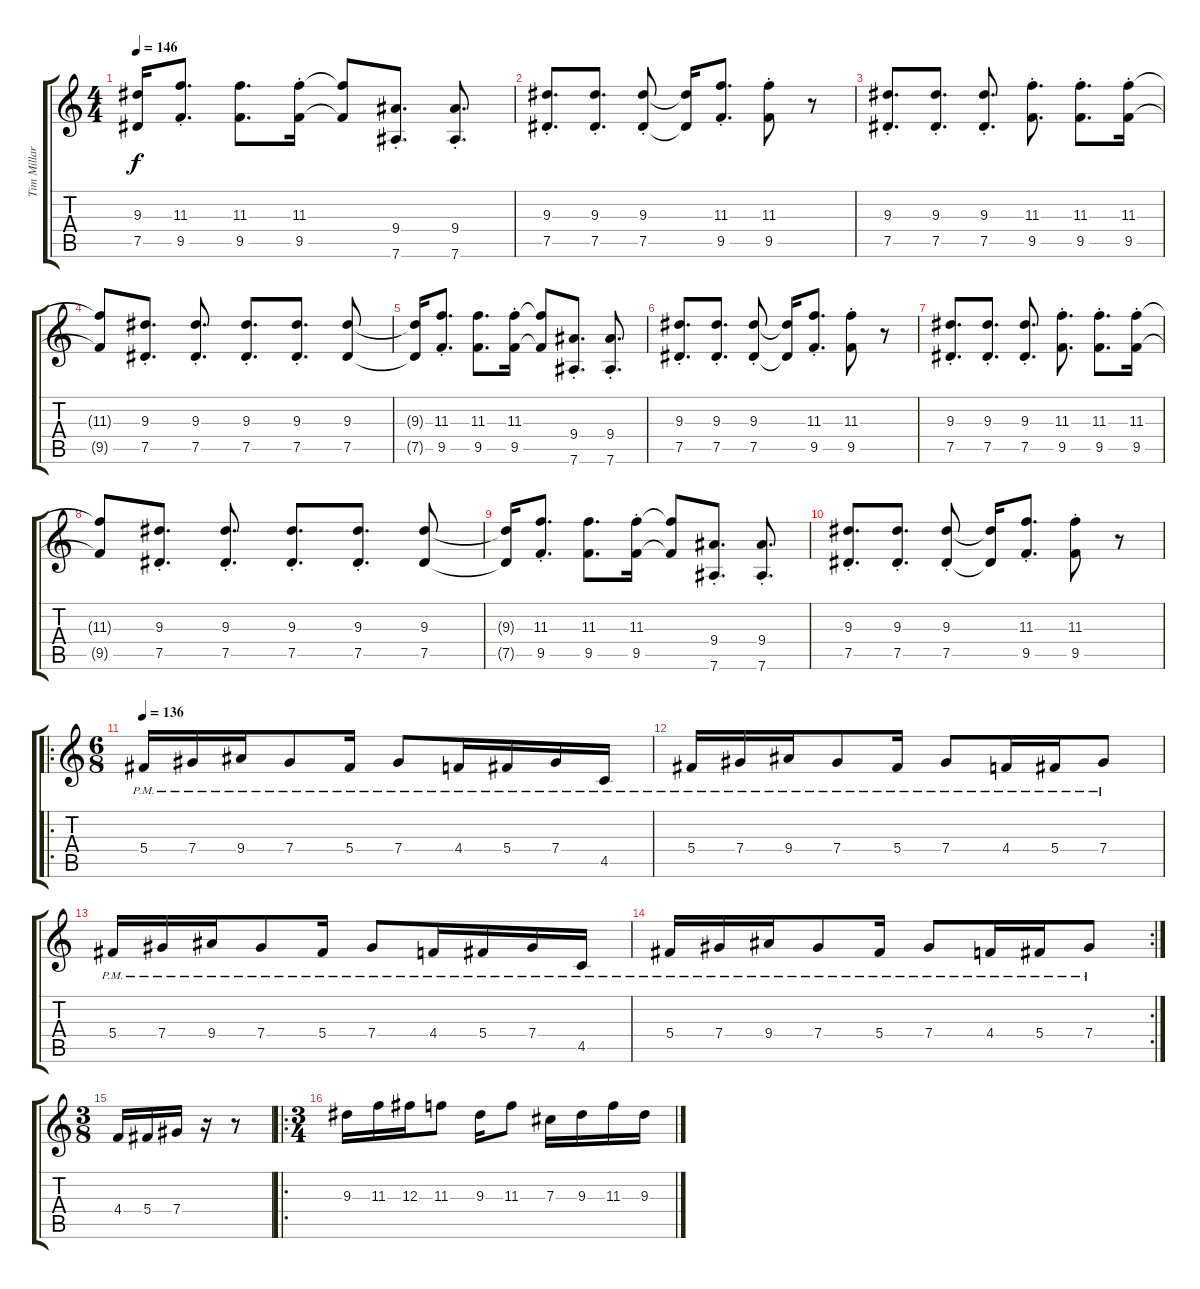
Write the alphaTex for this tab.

\track ("Tim Millar" "Tim Millar") {instrument distortionguitar}
\staff {score tabs}
\tuning (Eb4 Bb3 Gb3 Db3 Ab2 Eb2) {hide}
\ts (4 4)
\tempo 146
\clef g2
\ks c
(9.3{t} 7.5{t}).16{dy f} (11.3{st} 9.5{st}).8{d} (11.3 9.5).8{d} (11.3{st} 9.5{st}).16 (11.3{t} 9.5{t}).8 (9.4{st} 7.6{st}).8{d} (9.4{st} 7.6{st}).8{d} |
(9.3{st} 7.5{st}).8{d} (9.3{st} 7.5{st}).8{d} (9.3{st} 7.5{st}).8 (9.3{t} 7.5{t}).16 (11.3{st} 9.5{st}).8{d} (11.3{st} 9.5{st}).8 r.8 |
(9.3{st} 7.5{st}).8{d} (9.3{st} 7.5{st}).8{d} (9.3{st} 7.5{st}).8{d} (11.3{st} 9.5{st}).8{d} (11.3{st} 9.5{st}).8{d} (11.3{st} 9.5).16 |
(11.3{t} 9.5{t}).8 (9.3{st} 7.5{st}).8{d} (9.3{st} 7.5{st}).8{d} (9.3{st} 7.5{st}).8{d} (9.3{st} 7.5{st}).8{d} (9.3 7.5).8 |
(9.3{t} 7.5{t}).16 (11.3{st} 9.5{st}).8{d} (11.3 9.5).8{d} (11.3{st} 9.5{st}).16 (11.3{t} 9.5{t}).8 (9.4{st} 7.6{st}).8{d} (9.4{st} 7.6{st}).8{d} |
(9.3{st} 7.5{st}).8{d} (9.3{st} 7.5{st}).8{d} (9.3{st} 7.5{st}).8 (9.3{t} 7.5{t}).16 (11.3{st} 9.5{st}).8{d} (11.3{st} 9.5{st}).8 r.8 |
(9.3{st} 7.5{st}).8{d} (9.3{st} 7.5{st}).8{d} (9.3{st} 7.5{st}).8{d} (11.3{st} 9.5{st}).8{d} (11.3{st} 9.5{st}).8{d} (11.3{st} 9.5).16 |
(11.3{t} 9.5{t}).8 (9.3{st} 7.5{st}).8{d} (9.3{st} 7.5{st}).8{d} (9.3{st} 7.5{st}).8{d} (9.3{st} 7.5{st}).8{d} (9.3 7.5).8 |
(9.3{t} 7.5{t}).16 (11.3{st} 9.5{st}).8{d} (11.3 9.5).8{d} (11.3{st} 9.5{st}).16 (11.3{t} 9.5{t}).8 (9.4{st} 7.6{st}).8{d} (9.4{st} 7.6{st}).8{d} |
(9.3{st} 7.5{st}).8{d} (9.3{st} 7.5{st}).8{d} (9.3{st} 7.5{st}).8 (9.3{t} 7.5{t}).16 (11.3{st} 9.5{st}).8{d} (11.3{st} 9.5{st}).8 r.8 |
\ro
\ts (6 8)
\tempo 136
5.4{pm}.16 7.4{pm}.16 9.4{pm}.16 7.4{pm}.8 5.4{pm}.16 7.4{pm}.8 4.4{pm}.16 5.4{pm}.16 7.4{pm}.16 4.5{pm}.16 |
5.4{pm}.16 7.4{pm}.16 9.4{pm}.16 7.4{pm}.8 5.4{pm}.16 7.4{pm}.8 4.4{pm}.16 5.4{pm}.16 7.4{pm}.8 |
5.4{pm}.16 7.4{pm}.16 9.4{pm}.16 7.4{pm}.8 5.4{pm}.16 7.4{pm}.8 4.4{pm}.16 5.4{pm}.16 7.4{pm}.16 4.5{pm}.16 |
\rc 2
5.4{pm}.16 7.4{pm}.16 9.4{pm}.16 7.4{pm}.8 5.4{pm}.16 7.4{pm}.8 4.4{pm}.16 5.4{pm}.16 7.4{pm}.8 |
\ts (3 8)
4.4.16 5.4.16 7.4.16 r.16 r.8 |
\ro
\ts (3 4)
9.3.16 11.3.16 12.3.16 11.3.8 9.3.16 11.3.8 7.3.16 9.3.16 11.3.16 9.3.16
